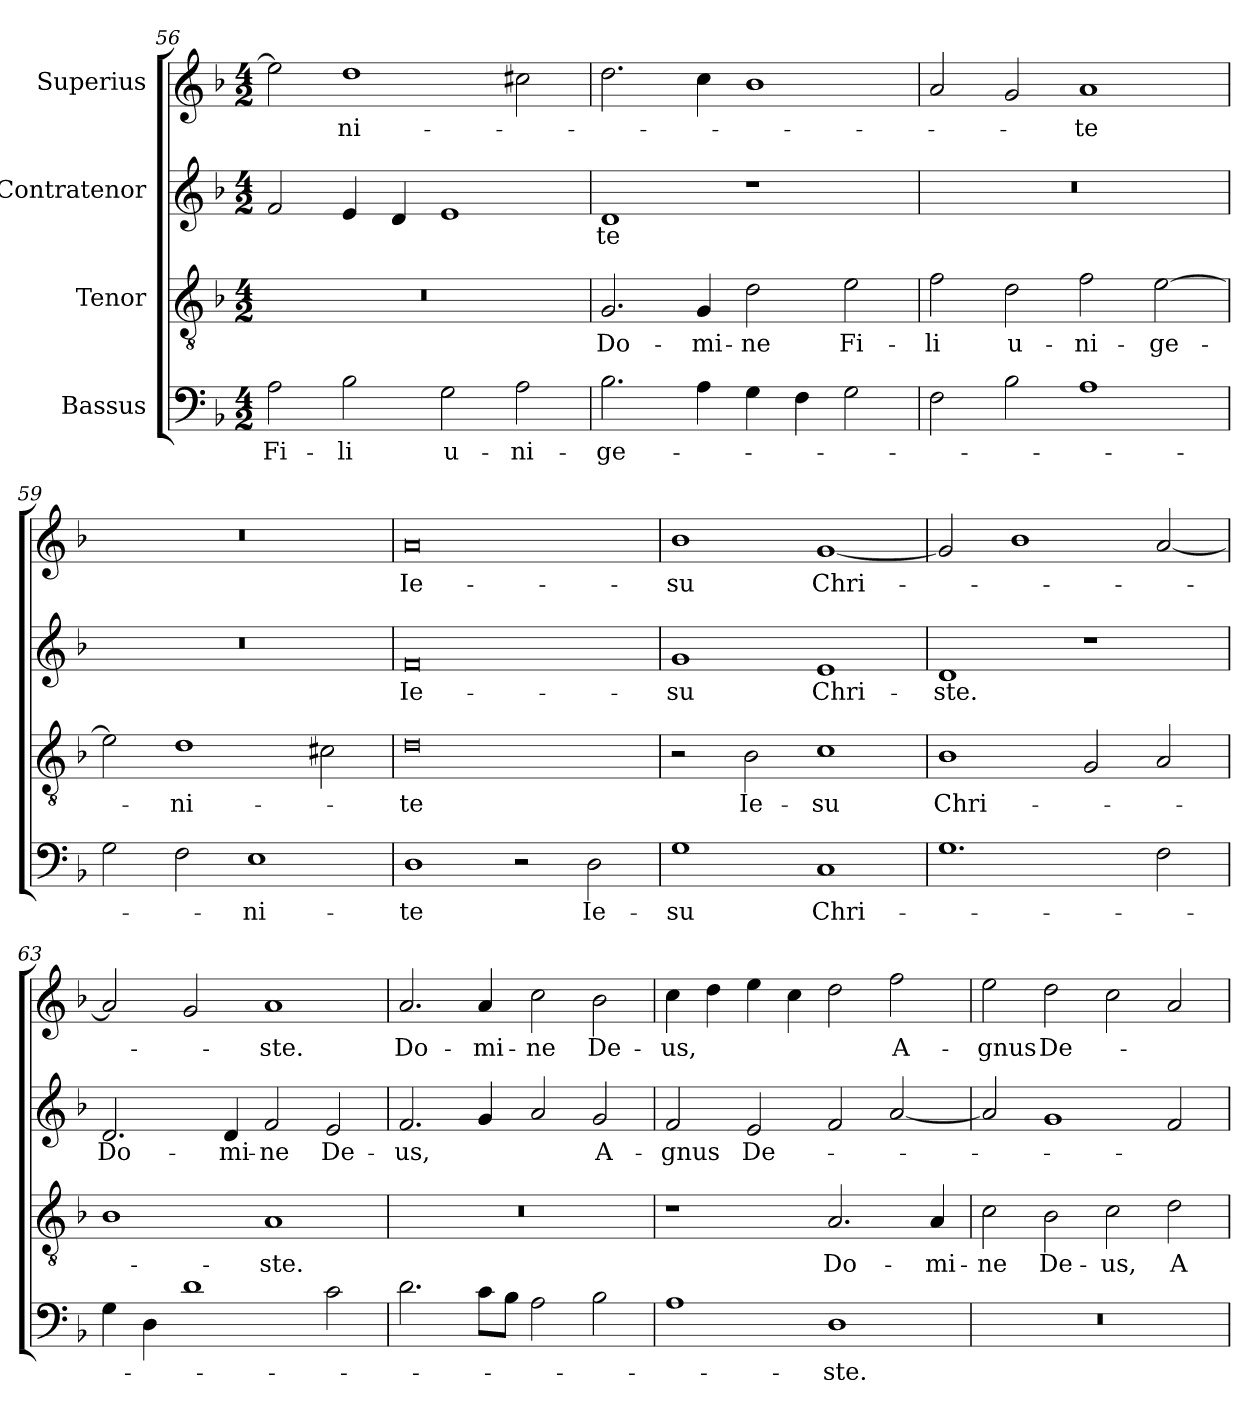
**kern	**text	**kern	**text	**kern	**text	**kern	**text
*part4	*part4	*part3	*part3	*part2	*part2	*part1	*part1
*staff4	*staff4	*staff3	*staff3	*staff2	*staff2	*staff1	*staff1
*I"Bassus	*	*I"Tenor	*	*I"Contratenor	*	*I"Superius	*
*clefF4	*	*clefGv2	*	*clefG2	*	*clefG2	*
*k[b-]	*	*k[b-]	*	*k[b-]	*	*k[b-]	*
*M4/2	*	*M4/2	*	*M4/2	*	*M4/2	*
=56	=56	=56	=56	=56	=56	=56	=56
2A\	Fi-	0r	.	2f/	.	2ee\]	.
2B-\	-li	.	.	4e/	.	1dd\	-ni-
.	.	.	.	4d/	.	.	.
2G\	u-	.	.	1e/	.	.	.
2A\	-ni-	.	.	.	.	2cc#X\	.
=57	=57	=57	=57	=57	=57	=57	=57
2.B-\	-ge-	2.G/	Do-	1d/	-te	2.dd\	.
4A\	.	4G/	-mi-	.	.	4cc\	.
4G\	.	2d\	-ne	1r	.	1b-\	.
4F\	.	.	.	.	.	.	.
2G\	.	2e\	Fi-	.	.	.	.
=58	=58	=58	=58	=58	=58	=58	=58
2F\	.	2f\	-li	0r	.	2a/	.
2B-\	.	2d\	u-	.	.	2g/	.
1A\	.	2f\	-ni-	.	.	1a/	-te
.	.	[2e\	-ge-	.	.	.	.
=59	=59	=59	=59	=59	=59	=59	=59
2G\	.	2e\]	.	0r	.	0r	.
2F\	.	1d\	-ni-	.	.	.	.
1E\	-ni-	.	.	.	.	.	.
.	.	2c#X\	.	.	.	.	.
=60	=60	=60	=60	=60	=60	=60	=60
1D\	-te	0d\	-te	0f/	Ie-	0a/	Ie-
2r	.	.	.	.	.	.	.
2D\	Ie-	.	.	.	.	.	.
=61	=61	=61	=61	=61	=61	=61	=61
1G\	-su	2r	.	1g/	-su	1b-\	-su
.	.	2B-\	Ie-	.	.	.	.
1C/	Chri-	1c\	-su	1e/	Chri-	[1g/	Chri-
=62	=62	=62	=62	=62	=62	=62	=62
1.G\	.	1B-\	Chri-	1d/	-ste.	2g/]	.
.	.	.	.	.	.	1b-\	.
.	.	2G/	.	1r	.	.	.
2F\	.	2A/	.	.	.	[2a/	.
=63	=63	=63	=63	=63	=63	=63	=63
4G\	.	1B-\	.	2.d/	Do-	2a/]	.
4D\	.	.	.	.	.	.	.
1d\	.	.	.	.	.	2g/	.
.	.	.	.	4d/	-mi-	.	.
.	.	1A/	-ste.	2f/	-ne	1a/	-ste.
2c\	.	.	.	2e/	De-	.	.
=64	=64	=64	=64	=64	=64	=64	=64
2.d\	.	0r	.	2.f/	-us,	2.a/	Do-
8c\L	.	.	.	4g/	.	4a/	-mi-
8B-\J	.	.	.	.	.	.	.
2A\	.	.	.	2a/	.	2cc\	-ne
2B-\	.	.	.	2g/	A-	2b-\	De-
=65	=65	=65	=65	=65	=65	=65	=65
1A\	.	1r	.	2f/	-gnus	4cc\	-us,
.	.	.	.	.	.	4dd\	.
.	.	.	.	2e/	De-	4ee\	.
.	.	.	.	.	.	4cc\	.
1D\	-ste.	2.A/	Do-	2f/	.	2dd\	.
.	.	.	.	[2a/	.	2ff\	A-
.	.	4A/	-mi-	.	.	.	.
=66	=66	=66	=66	=66	=66	=66	=66
0r	.	2c\	-ne	2a/]	.	2ee\	-gnus
.	.	2B-\	De-	1g/	.	2dd\	De-
.	.	2c\	-us,	.	.	2cc\	.
.	.	2d\	A-	2f/	.	2a/	.
=	=	=	=	=	=	=	=
*-	*-	*-	*-	*-	*-	*-	*-
